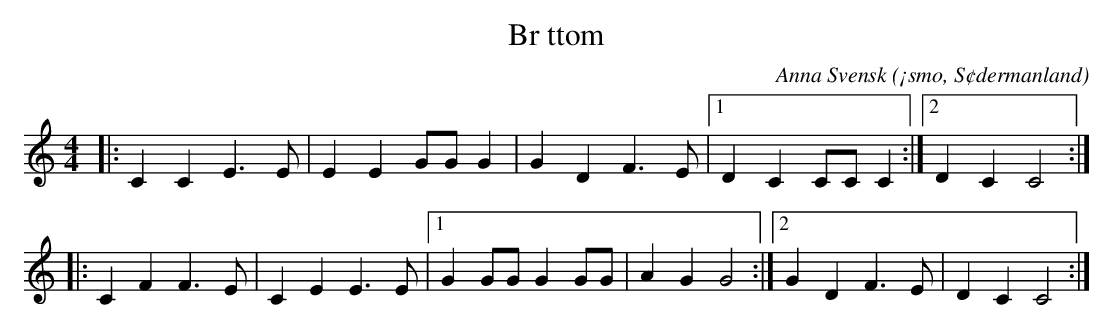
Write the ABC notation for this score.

X:1
T:Br ttom
C:Anna Svensk
O:¡smo, S¢dermanland
M:4/4
L:1/8
Q: 220
K:C
|: C2C2 E3E | E2E2 GGG2 | G2D2 F3E  |1 D2C2 CCC2 :|2 D2C2 C4 :|
|: C2F2 F3E | C2E2 E3E  |1 G2GG G2GG | A2G2 G4    :|2 G2D2 F3E | D2C2 C4 :|
